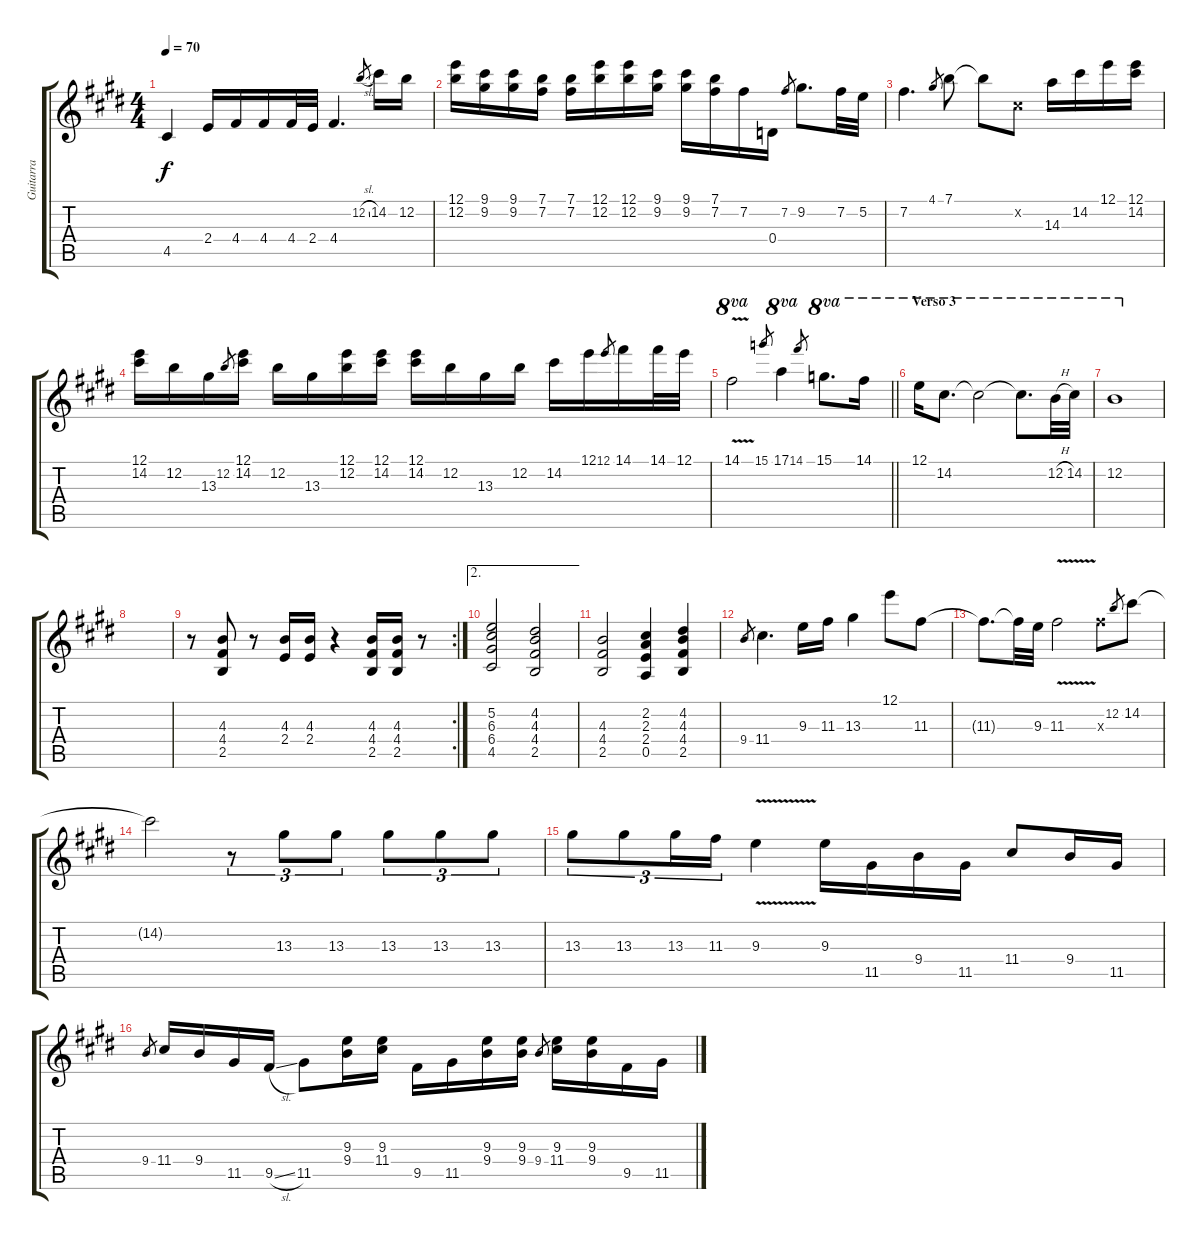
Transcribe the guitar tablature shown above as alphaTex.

\track ("Guitarra" "Guitarra") {instrument overdrivenguitar}
\staff {score tabs}
\tuning (E4 B3 G3 D3 A2 E2) {hide}
\ts (4 4)
\tempo 70
\clef g2
\ks e
4.5.4{dy f} 2.4.16 4.4.16 4.4.16 4.4.32 2.4.32 4.4.4{d} 12.2{sl}.8{gr} 14.2.16 12.2.16 |
(12.1 12.2).16 (9.1 9.2).16 (9.1 9.2).16 (7.1 7.2).16 (7.1 7.2).16 (12.1 12.2).16 (12.1 12.2).16 (9.1 9.2).16 (9.1 9.2).16 (7.1 7.2).16 7.2.16 0.4.16 7.2.8{gr} 9.2.8{d} 7.2.32 5.2.32 |
7.2.4{d} 4.1.8{gr} 7.1.8 7.1{t}.8 2.2{x}.8 14.3.16 14.2.16 12.1.16 (12.1 14.2).16 |
(12.1 14.2).16 12.2.16 13.3.16 12.2.8{gr} (12.1 14.2).16 12.2.16 13.3.16 (12.1 12.2).16 (12.1 14.2).16 (12.1 14.2).16 12.2.16 13.3.16 12.2.16 14.2.16 12.1.16 12.1.8{gr} 14.1.16 14.1.32 12.1.32 |
\barLineRight lightlight
14.1{v}.2{ot 8va} 15.1.8{gr} 17.1.4{ot 8va} 14.1.8{gr} 15.1.8{d ot 8va} 14.1.16{ot 8va} |
\section ("" "Verso 3")
12.1.16{ot 8va} 14.2.8{d ot 8va} 14.2{t}.2{ot 8va} 14.2{t}.8{d ot 8va} 12.2{h}.32{ot 8va} 14.2.32{ot 8va} |
12.2.1{ot 8va} |
|
\rc 2
r.8 (4.3 4.4 2.5).8 r.8 (4.3 2.4).16 (4.3 2.4).16 r.4 (4.3 4.4 2.5).16 (4.3 4.4 2.5).16 r.8 |
\ae 2
(5.2 6.3 6.4 4.5).2 (4.2 4.3 4.4 2.5).2 |
(4.3 4.4 2.5).2 (2.2 2.3 2.4 0.5).4 (4.2 4.3 4.4 2.5).4 |
9.4.8{gr} 11.4.4{d} 9.3.16 11.3.16 13.3.4 12.1.8 11.3.8 |
11.3{t}.8{d} 11.3{t}.32 9.3.32 11.3{v}.2 11.3{x}.8 12.2.8{gr} 14.2.8 |
14.2{t}.2 r.8{tu (3 2)} 13.3.8{tu (3 2)} 13.3.8{tu (3 2)} 13.3.8{tu (3 2)} 13.3.8{tu (3 2)} 13.3.8{tu (3 2)} |
13.3.8{tu (3 2)} 13.3.8{tu (3 2)} 13.3.16{tu (3 2)} 11.3.16{tu (3 2)} 9.3{v}.4 9.3.16 11.5.16 9.4.16 11.5.16 11.4.8 9.4.16 11.5.16 |
9.4.8{gr} 11.4.16 9.4.16 11.5.16 9.5{sl}.16 11.5.8 (9.3 9.4).16 (9.3 11.4).16 9.5.16 11.5.16 (9.3 9.4).16 (9.3 9.4).16 9.4.8{gr} (9.3 11.4).16 (9.3 9.4).16 9.5.16 11.5.16
